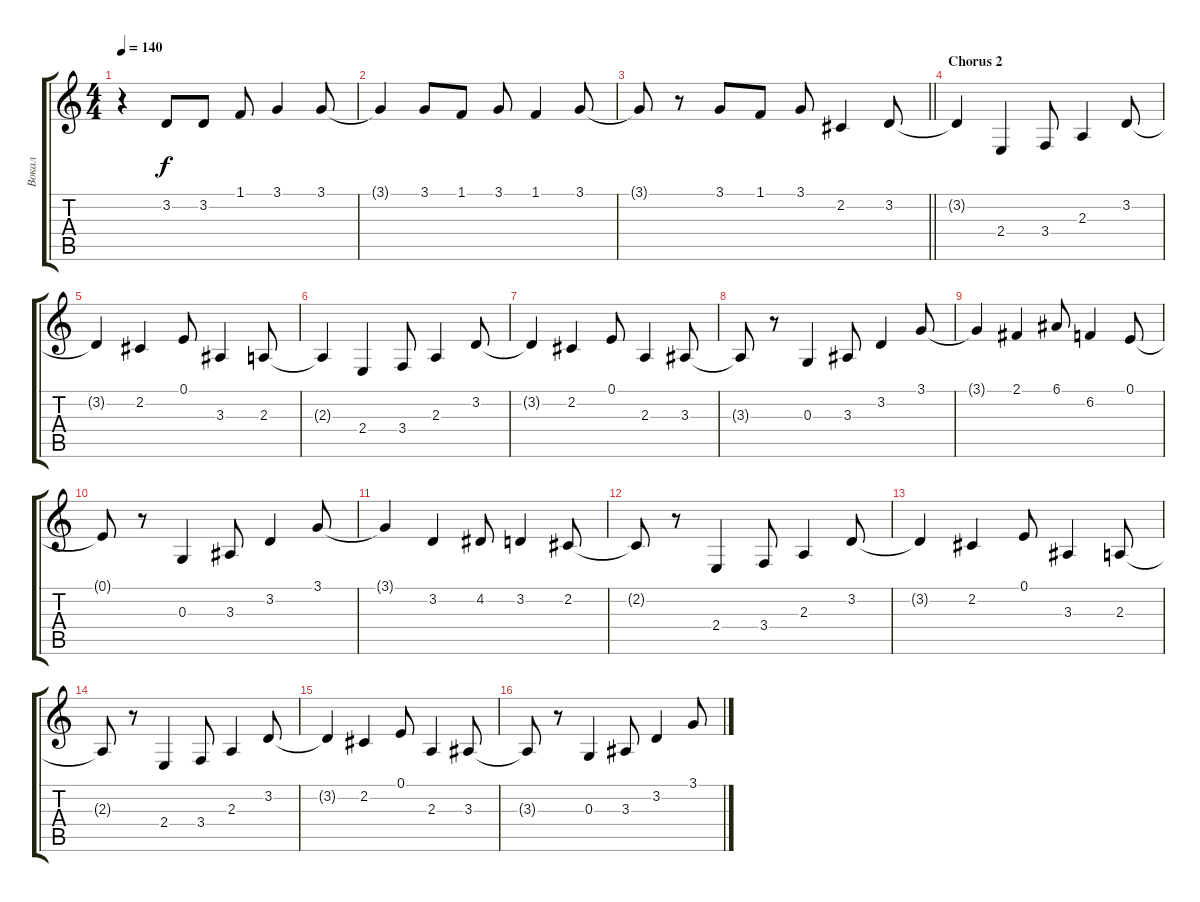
\track ("Вокал" "Вокал") {instrument fx5brightness}
\staff {score tabs}
\tuning (E4 B3 G3 D3 A2 E2) {hide}
\ts (4 4)
\tempo 140
\clef g2
\ks c
r.4{dy f} 3.2.8 3.2.8 1.1.8 3.1.4 3.1.8 |
3.1{t}.4 3.1.8 1.1.8 3.1.8 1.1.4 3.1.8 |
\barLineRight lightlight
3.1{t}.8 r.8 3.1.8 1.1.8 3.1.8 2.2.4 3.2.8 |
\section ("" "Chorus 2")
3.2{t}.4 2.4.4 3.4.8 2.3.4 3.2.8 |
3.2{t}.4 2.2.4 0.1.8 3.3.4 2.3.8 |
2.3{t}.4 2.4.4 3.4.8 2.3.4 3.2.8 |
3.2{t}.4 2.2.4 0.1.8 2.3.4 3.3.8 |
3.3{t}.8 r.8 0.3.4 3.3.8 3.2.4 3.1.8 |
3.1{t}.4 2.1.4 6.1.8 6.2.4 0.1.8 |
0.1{t}.8 r.8 0.3.4 3.3.8 3.2.4 3.1.8 |
3.1{t}.4 3.2.4 4.2.8 3.2.4 2.2.8 |
2.2{t}.8 r.8 2.4.4 3.4.8 2.3.4 3.2.8 |
3.2{t}.4 2.2.4 0.1.8 3.3.4 2.3.8 |
2.3{t}.8 r.8 2.4.4 3.4.8 2.3.4 3.2.8 |
3.2{t}.4 2.2.4 0.1.8 2.3.4 3.3.8 |
3.3{t}.8 r.8 0.3.4 3.3.8 3.2.4 3.1.8
